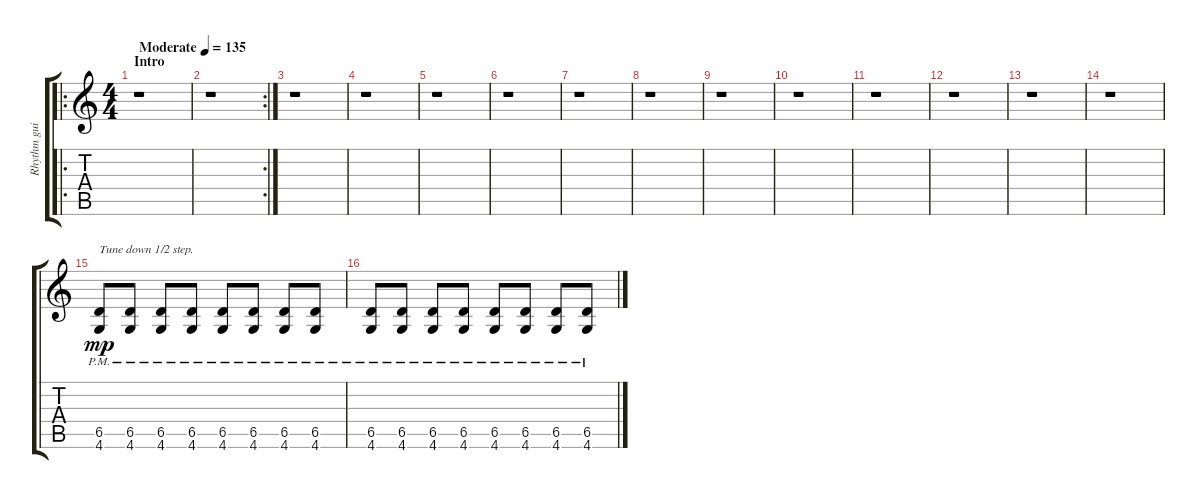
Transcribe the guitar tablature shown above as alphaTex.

\track ("Rhythm guitar" "Rhythm gui") {instrument overdrivenguitar}
\staff {score tabs}
\tuning (Eb4 Bb3 Gb3 Db3 Ab2 Eb2) {hide}
\ro
\ts (4 4)
\section ("" "Intro")
\tempo (135 "Moderate")
\clef g2
\ks c
r.1{dy mp instrument overdrivenguitar} |
\rc 2
r.1 |
r.1 |
r.1 |
r.1 |
r.1 |
r.1 |
r.1 |
r.1 |
r.1 |
r.1 |
r.1 |
r.1 |
r.1 |
(6.5{pm} 4.6{pm}).8{txt "Tune down 1/2 step." volume 1} (6.5{pm} 4.6{pm}).8 (6.5{pm} 4.6{pm}).8 (6.5{pm} 4.6{pm}).8 (6.5{pm} 4.6{pm}).8 (6.5{pm} 4.6{pm}).8 (6.5{pm} 4.6{pm}).8 (6.5{pm} 4.6{pm}).8 |
(6.5{pm} 4.6{pm}).8 (6.5{pm} 4.6{pm}).8 (6.5{pm} 4.6{pm}).8 (6.5{pm} 4.6{pm}).8 (6.5{pm} 4.6{pm}).8 (6.5{pm} 4.6{pm}).8 (6.5{pm} 4.6{pm}).8 (6.5{pm} 4.6{pm}).8
